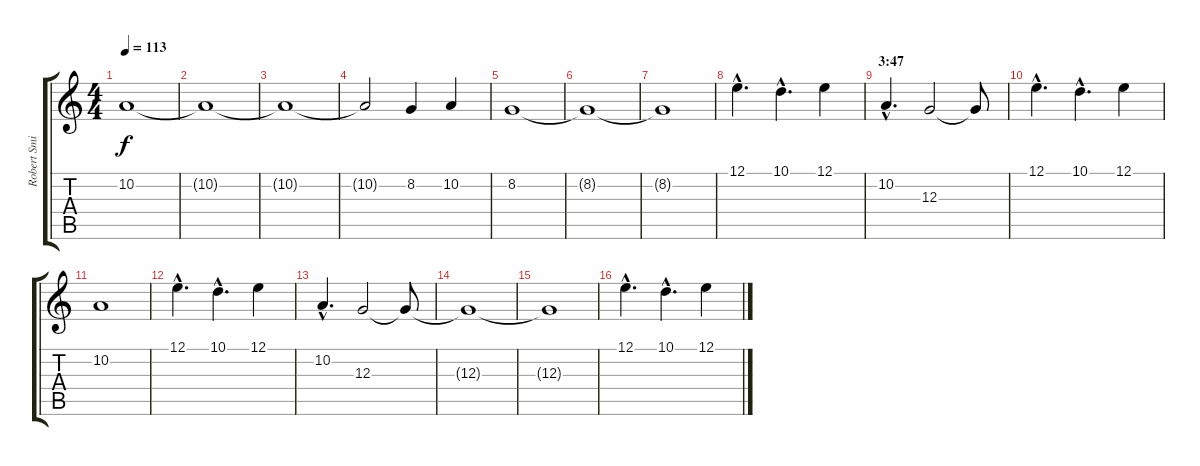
\track ("Robert Smith (keyboard 3)" "Robert Smi") {instrument percussiveorgan}
\staff {score tabs}
\tuning (E4 B3 G3 D3 A2 E2) {hide}
\ts (4 4)
\tempo 113
\clef g2
\ks c
10.2.1{dy f} |
10.2{t}.1 |
10.2{t}.1 |
10.2{t}.2 8.2.4 10.2.4 |
8.2.1 |
8.2{t}.1 |
8.2{t}.1 |
12.1{hac}.4{d} 10.1{hac}.4{d} 12.1.4 |
\section ("" "3:47")
10.2{hac}.4{d} 12.3.2 12.3{t}.8 |
12.1{hac}.4{d} 10.1{hac}.4{d} 12.1.4 |
10.2.1 |
12.1{hac}.4{d} 10.1{hac}.4{d} 12.1.4 |
10.2{hac}.4{d} 12.3.2 12.3{t}.8 |
12.3{t}.1 |
12.3{t}.1 |
12.1{hac}.4{d} 10.1{hac}.4{d} 12.1.4
